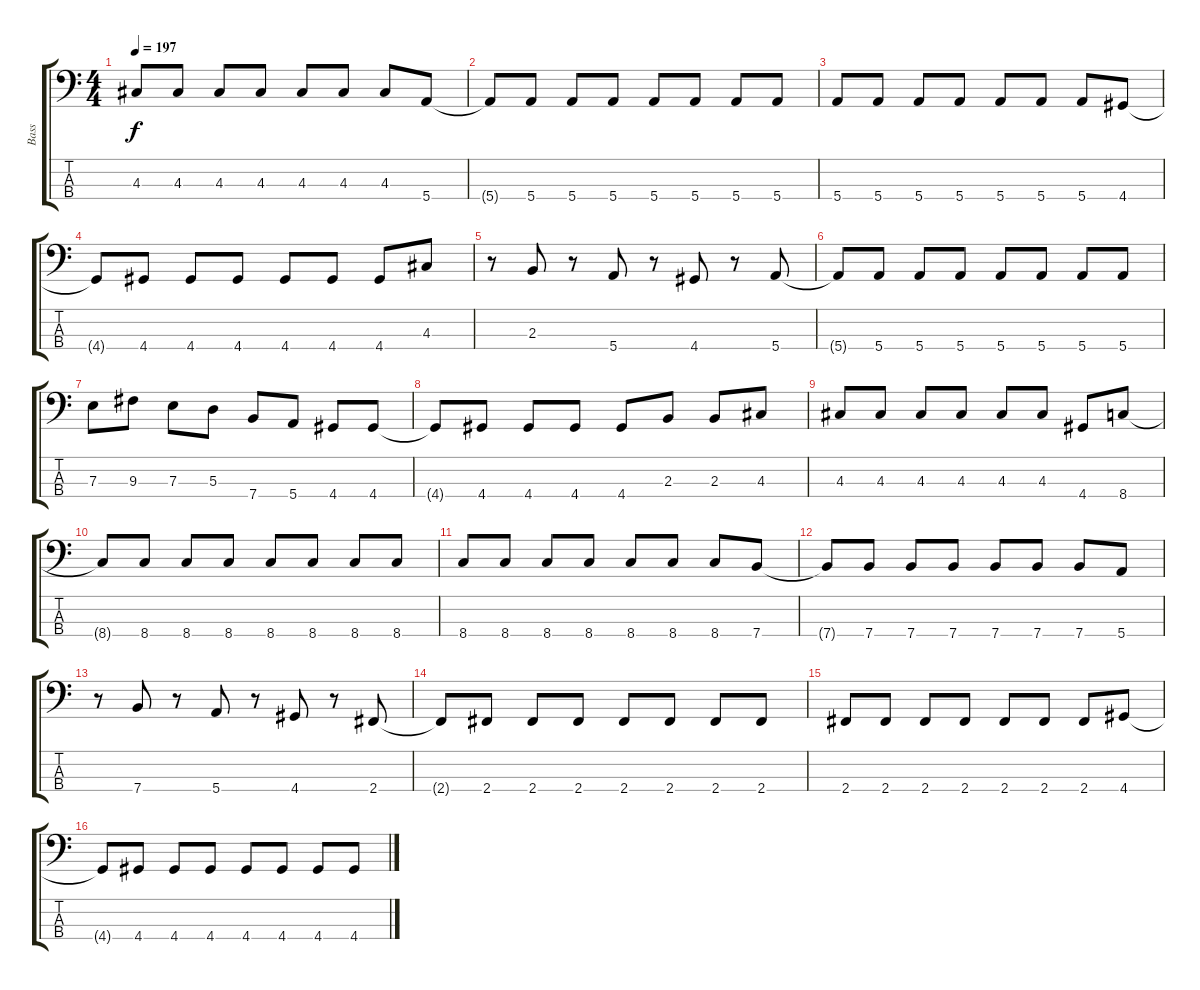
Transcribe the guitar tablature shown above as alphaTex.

\track ("Bass" "Bass") {instrument electricbasspick}
\staff {score tabs}
\tuning (G2 D2 A1 E1) {hide}
\ts (4 4)
\tempo 197
\clef f4
\ks c
4.3{t}.8{dy f} 4.3.8 4.3.8 4.3.8 4.3.8 4.3.8 4.3.8 5.4.8 |
5.4{t}.8 5.4.8 5.4.8 5.4.8 5.4.8 5.4.8 5.4.8 5.4.8 |
5.4.8 5.4.8 5.4.8 5.4.8 5.4.8 5.4.8 5.4.8 4.4.8 |
4.4{t}.8 4.4.8 4.4.8 4.4.8 4.4.8 4.4.8 4.4.8 4.3.8 |
r.8 2.3.8 r.8 5.4.8 r.8 4.4.8 r.8 5.4.8 |
\section ("" "")
5.4{t}.8 5.4.8 5.4.8 5.4.8 5.4.8 5.4.8 5.4.8 5.4.8 |
7.3.8 9.3.8 7.3.8 5.3.8 7.4.8 5.4.8 4.4.8 4.4.8 |
4.4{t}.8 4.4.8 4.4.8 4.4.8 4.4.8 2.3.8 2.3.8 4.3.8 |
4.3.8 4.3.8 4.3.8 4.3.8 4.3.8 4.3.8 4.4.8 8.4.8 |
8.4{t}.8 8.4.8 8.4.8 8.4.8 8.4.8 8.4.8 8.4.8 8.4.8 |
8.4.8 8.4.8 8.4.8 8.4.8 8.4.8 8.4.8 8.4.8 7.4.8 |
7.4{t}.8 7.4.8 7.4.8 7.4.8 7.4.8 7.4.8 7.4.8 5.4.8 |
r.8 7.4.8 r.8 5.4.8 r.8 4.4.8 r.8 2.4.8 |
\section ("" "")
2.4{t}.8 2.4.8 2.4.8 2.4.8 2.4.8 2.4.8 2.4.8 2.4.8 |
2.4.8 2.4.8 2.4.8 2.4.8 2.4.8 2.4.8 2.4.8 4.4.8 |
4.4{t}.8 4.4.8 4.4.8 4.4.8 4.4.8 4.4.8 4.4.8 4.4.8
